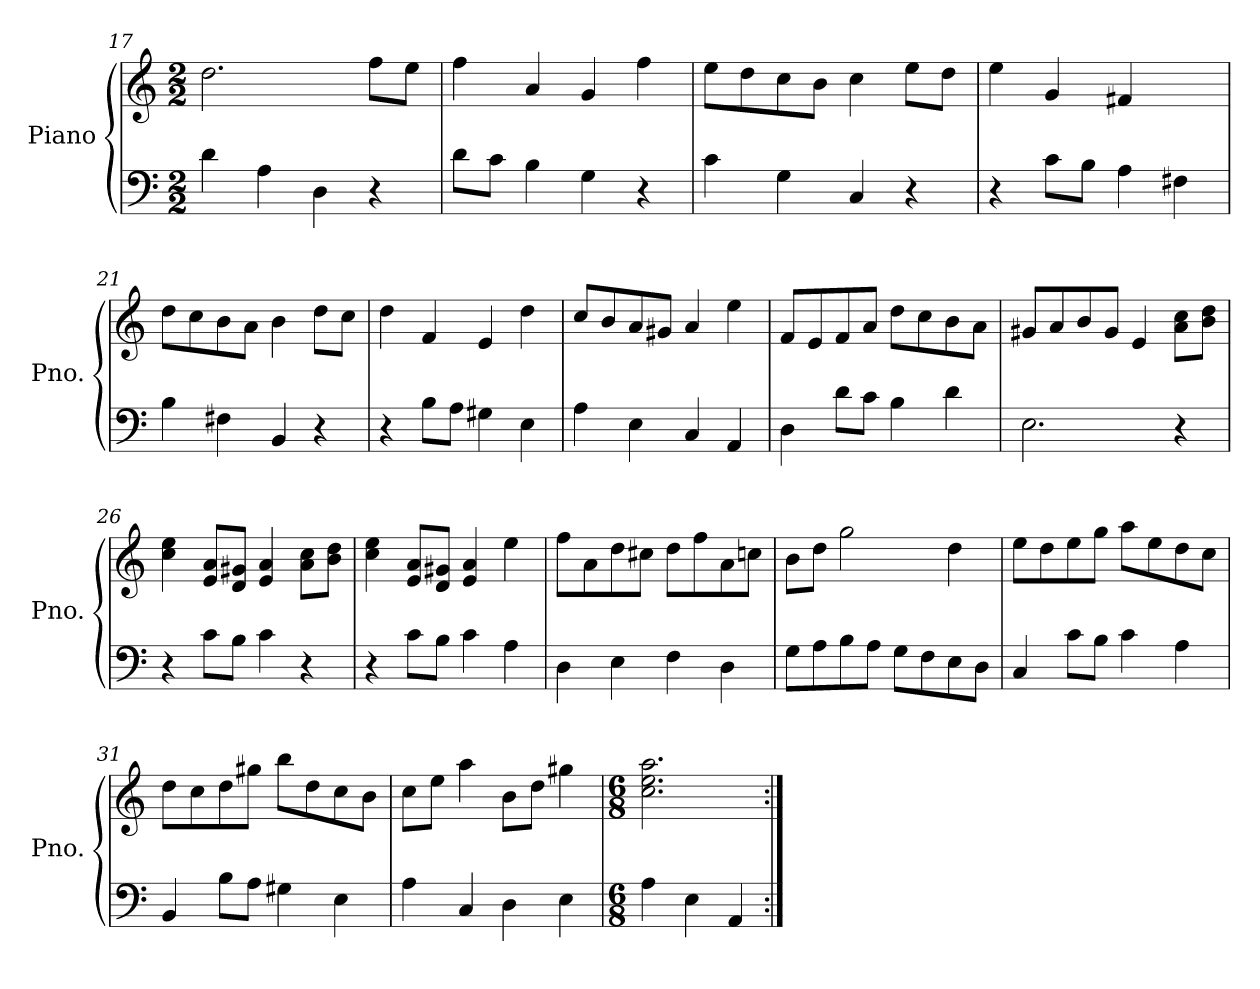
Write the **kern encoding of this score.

**kern	**kern
*part1	*part1
*staff2	*staff1
*I"Piano	*
*I'Pno.	*
*clefF4	*clefG2
*k[]	*k[]
*M2/2	*M2/2
=17	=17
4d\	2.dd\
4A\	.
4D\	.
4r	8ff\L
.	8ee\J
!!LO:LB:g=z
=18	=18
8d\L	4ff\
8c\J	.
4B\	4a/
4G\	4g/
4r	4ff\
=19	=19
4c\	8ee\L
.	8dd\
4G\	8cc\
.	8b\J
4C/	4cc\
4r	8ee\L
.	8dd\J
=20	=20
4r	4ee\
8c\L	4g/
8B\J	.
4A\	4f#X/
4F#X\	4ee\yy
=21	=21
4B\	8dd\L
.	8cc\
4F#X\	8b\
.	8a\J
4BB/	4b\
4r	8dd\L
.	8cc\J
=22	=22
4r	4dd\
8B\L	4f/
8A\J	.
4G#X\	4e/
4E\	4dd\
=23	=23
4A\	8cc/L
.	8b/
4E\	8a/
.	8g#X/J
4C/	4a/
4AA/	4ee\
!!LO:LB:g=z
=24	=24
4D\	8f/L
.	8e/
8d\L	8f/
8c\J	8a/J
4B\	8dd\L
.	8cc\
4d\	8b\
.	8a\J
=25	=25
2.E\	8g#X/L
.	8a/
.	8b/
.	8g#/J
.	4e/
4r	8a\ 8cc\L
.	8b\ 8dd\J
=26	=26
4r	4cc\ 4ee\
8c\L	8e/ 8a/L
8B\J	8d/ 8g#X/J
4c\	4e/ 4a/
4r	8a\ 8cc\L
.	8b\ 8dd\J
=27	=27
4r	4cc\ 4ee\
8c\L	8e/ 8a/L
8B\J	8d/ 8g#X/J
4c\	4e/ 4a/
4A\	4ee\
=28	=28
4D\	8ff\L
.	8a\
4E\	8dd\
.	8cc#X\J
4F\	8dd\L
.	8ff\
4D\	8a\
.	8ccn\J
=29	=29
8G\L	8b\L
8A\	8dd\J
8B\	2gg\
8A\J	.
8G\L	.
8F\	.
8E\	4dd\
8D\J	.
!!LO:PB:g=z
=30	=30
4C/	8ee\L
.	8dd\
8c\L	8ee\
8B\J	8gg\J
4c\	8aa\L
.	8ee\
4A\	8dd\
.	8cc\J
=31	=31
4BB/	8dd\L
.	8cc\
8B\L	8dd\
8A\J	8gg#X\J
4G#X\	8bb\L
.	8dd\
4E\	8cc\
.	8b\J
=32	=32
4A\	8cc\L
.	8ee\J
4C/	4aa\
4D\	8b\L
.	8dd\J
4E\	4gg#X\
=33	=33
*M6/8	*M6/8
4A\	2.cc\ 2.ee\ 2.aa\
4E\	.
4AA/	.
=:|!	=:|!
*-	*-
